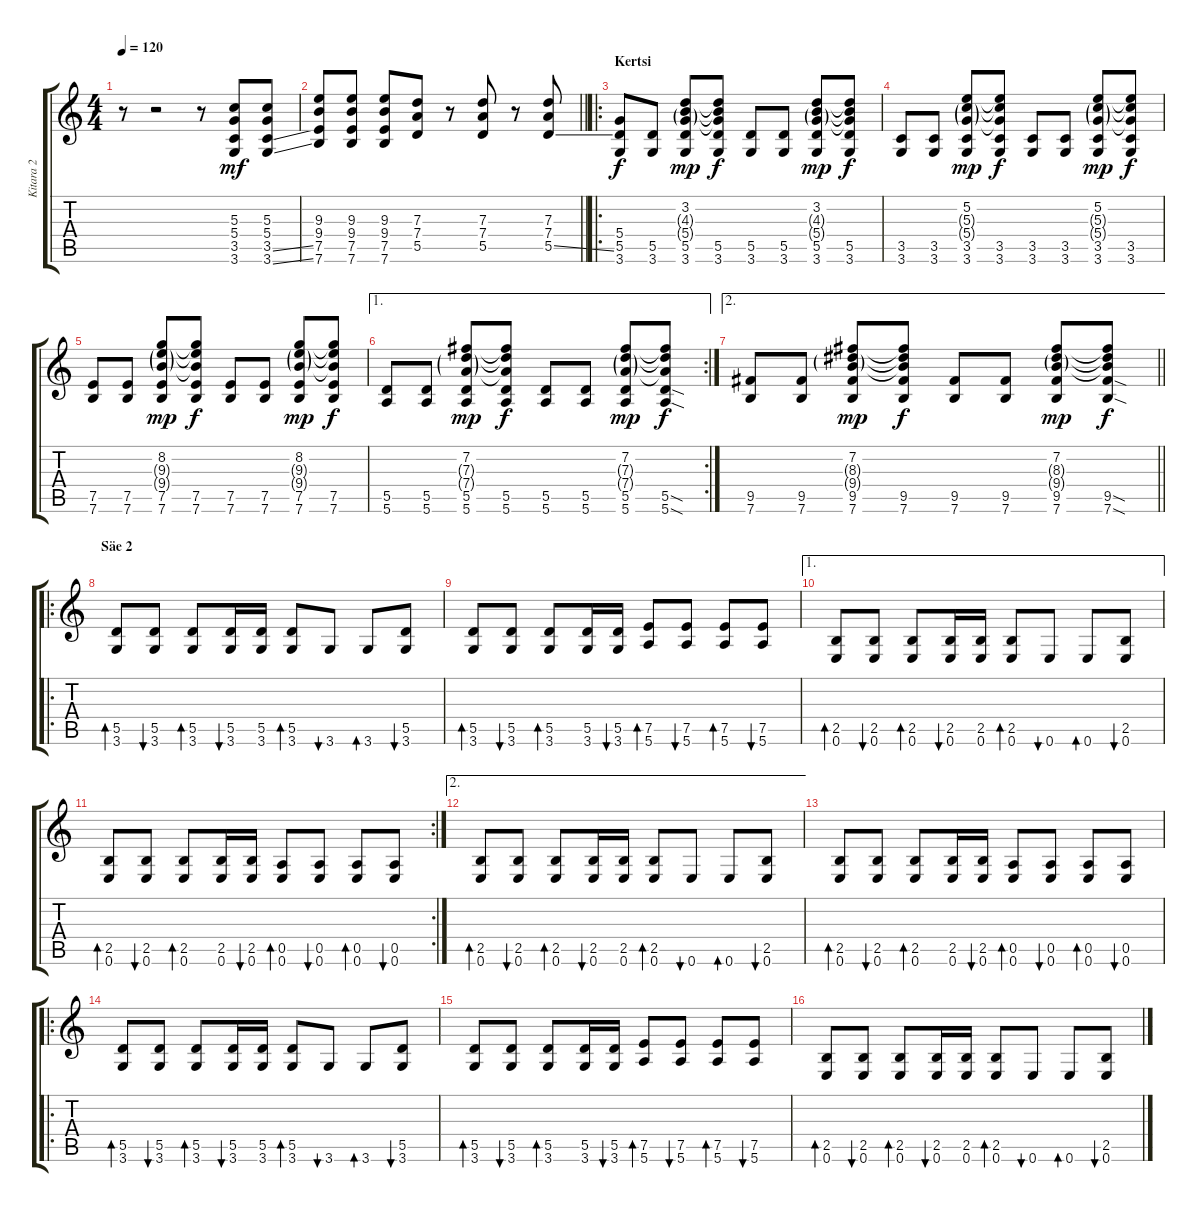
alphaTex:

\track ("Kitara 2" "Kitara 2") {instrument overdrivenguitar}
\staff {score tabs}
\tuning (E4 B3 G3 D3 A2 E2) {hide}
\ts (4 4)
\tempo 120
\clef g2
\ks c
r.8{dy f instrument overdrivenguitar} r.2 r.8 (5.3 5.4 3.5 3.6).8{dy mf} (5.3 5.4 3.5{ss} 3.6{ss}).8 |
\barLineRight lightlight
(9.3 9.4 7.5 7.6).8 (9.3 9.4 7.5 7.6).8 (9.3 9.4 7.5 7.6).8 (7.3 7.4 5.5).8 r.8 (7.3 7.4 5.5).8 r.8 (7.3 7.4 5.5{ss}).8 |
\ro
\section ("" "Kertsi")
(5.4 5.5 3.6).8{dy f} (5.5 3.6).8 (3.2 4.3{g} 5.4{g} 5.5 3.6).8{dy mp} (3.2{t} 4.3{t} 5.4{t} 5.5 3.6).8{dy f} (5.5 3.6).8 (5.5 3.6).8 (3.2 4.3{g} 5.4{g} 5.5 3.6).8{dy mp} (3.2{t} 4.3{t} 5.4{t} 5.5 3.6).8{dy f} |
(3.5 3.6).8 (3.5 3.6).8 (5.2 5.3{g} 5.4{g} 3.5 3.6).8{dy mp} (5.2{t} 5.3{t} 5.4{t} 3.5 3.6).8{dy f} (3.5 3.6).8 (3.5 3.6).8 (5.2 5.3{g} 5.4{g} 3.5 3.6).8{dy mp} (5.2{t} 5.3{t} 5.4{t} 3.5 3.6).8{dy f} |
(7.5 7.6).8 (7.5 7.6).8 (8.2 9.3{g} 9.4{g} 7.5 7.6).8{dy mp} (8.2{t} 9.3{t} 9.4{t} 7.5 7.6).8{dy f} (7.5 7.6).8 (7.5 7.6).8 (8.2 9.3{g} 9.4{g} 7.5 7.6).8{dy mp} (8.2{t} 9.3{t} 9.4{t} 7.5 7.6).8{dy f} |
\ae 1
\rc 2
(5.5 5.6).8 (5.5 5.6).8 (7.2 7.3{g} 7.4{g} 5.5 5.6).8{dy mp} (7.2{t} 7.3{t} 7.4{t} 5.5 5.6).8{dy f} (5.5 5.6).8 (5.5 5.6).8 (7.2 7.3{g} 7.4{g} 5.5 5.6).8{dy mp} (7.2{t} 7.3{t} 7.4{t} 5.5{sod} 5.6{sod}).8{dy f} |
\ae 2
\barLineRight lightlight
(9.5 7.6).8 (9.5 7.6).8 (7.2 8.3{g} 9.4{g} 9.5 7.6).8{dy mp} (7.2{t} 8.3{t} 9.4{t} 9.5 7.6).8{dy f} (9.5 7.6).8 (9.5 7.6).8 (7.2 8.3{g} 9.4{g} 9.5 7.6).8{dy mp} (7.2{t} 8.3{t} 9.4{t} 9.5{sod} 7.6{sod}).8{dy f} |
\ro
\section ("" "Säe 2")
(5.5 3.6).8{bd 60 volume 14} (5.5 3.6).8{bu 60} (5.5 3.6).8{bd 60} (5.5 3.6).16{bu 60} (5.5 3.6).16 (5.5 3.6).8{bd 60} 3.6.8{bu 60} 3.6.8{bd 60} (5.5 3.6).8{bu 60} |
(5.5 3.6).8{bd 60} (5.5 3.6).8{bu 60} (5.5 3.6).8{bd 60} (5.5 3.6).16 (5.5 3.6).16{bu 60} (7.5 5.6).8{bd 60} (7.5 5.6).8{bu 60} (7.5 5.6).8{bd 60} (7.5 5.6).8{bu 60} |
\ae 1
(2.5 0.6).8{bd 60} (2.5 0.6).8{bu 60} (2.5 0.6).8{bd 60} (2.5 0.6).16{bu 60} (2.5 0.6).16 (2.5 0.6).8{bd 60} 0.6.8{bu 60} 0.6.8{bd 60} (2.5 0.6).8{bu 60} |
\rc 2
(2.5 0.6).8{bd 60} (2.5 0.6).8{bu 60} (2.5 0.6).8{bd 60} (2.5 0.6).16 (2.5 0.6).16{bu 60} (0.5 0.6).8{bd 60} (0.5 0.6).8{bu 60} (0.5 0.6).8{bd 60} (0.5 0.6).8{bu 60} |
\ae 2
(2.5 0.6).8{bd 60} (2.5 0.6).8{bu 60} (2.5 0.6).8{bd 60} (2.5 0.6).16{bu 60} (2.5 0.6).16 (2.5 0.6).8{bd 60} 0.6.8{bu 60} 0.6.8{bd 60} (2.5 0.6).8{bu 60} |
(2.5 0.6).8{bd 60} (2.5 0.6).8{bu 60} (2.5 0.6).8{bd 60} (2.5 0.6).16 (2.5 0.6).16{bu 60} (0.5 0.6).8{bd 60} (0.5 0.6).8{bu 60} (0.5 0.6).8{bd 60} (0.5 0.6).8{bu 60} |
\ro
(5.5 3.6).8{bd 60 volume 14} (5.5 3.6).8{bu 60} (5.5 3.6).8{bd 60} (5.5 3.6).16{bu 60} (5.5 3.6).16 (5.5 3.6).8{bd 60} 3.6.8{bu 60} 3.6.8{bd 60} (5.5 3.6).8{bu 60} |
(5.5 3.6).8{bd 60} (5.5 3.6).8{bu 60} (5.5 3.6).8{bd 60} (5.5 3.6).16 (5.5 3.6).16{bu 60} (7.5 5.6).8{bd 60} (7.5 5.6).8{bu 60} (7.5 5.6).8{bd 60} (7.5 5.6).8{bu 60} |
(2.5 0.6).8{bd 60} (2.5 0.6).8{bu 60} (2.5 0.6).8{bd 60} (2.5 0.6).16{bu 60} (2.5 0.6).16 (2.5 0.6).8{bd 60} 0.6.8{bu 60} 0.6.8{bd 60} (2.5 0.6).8{bu 60}
